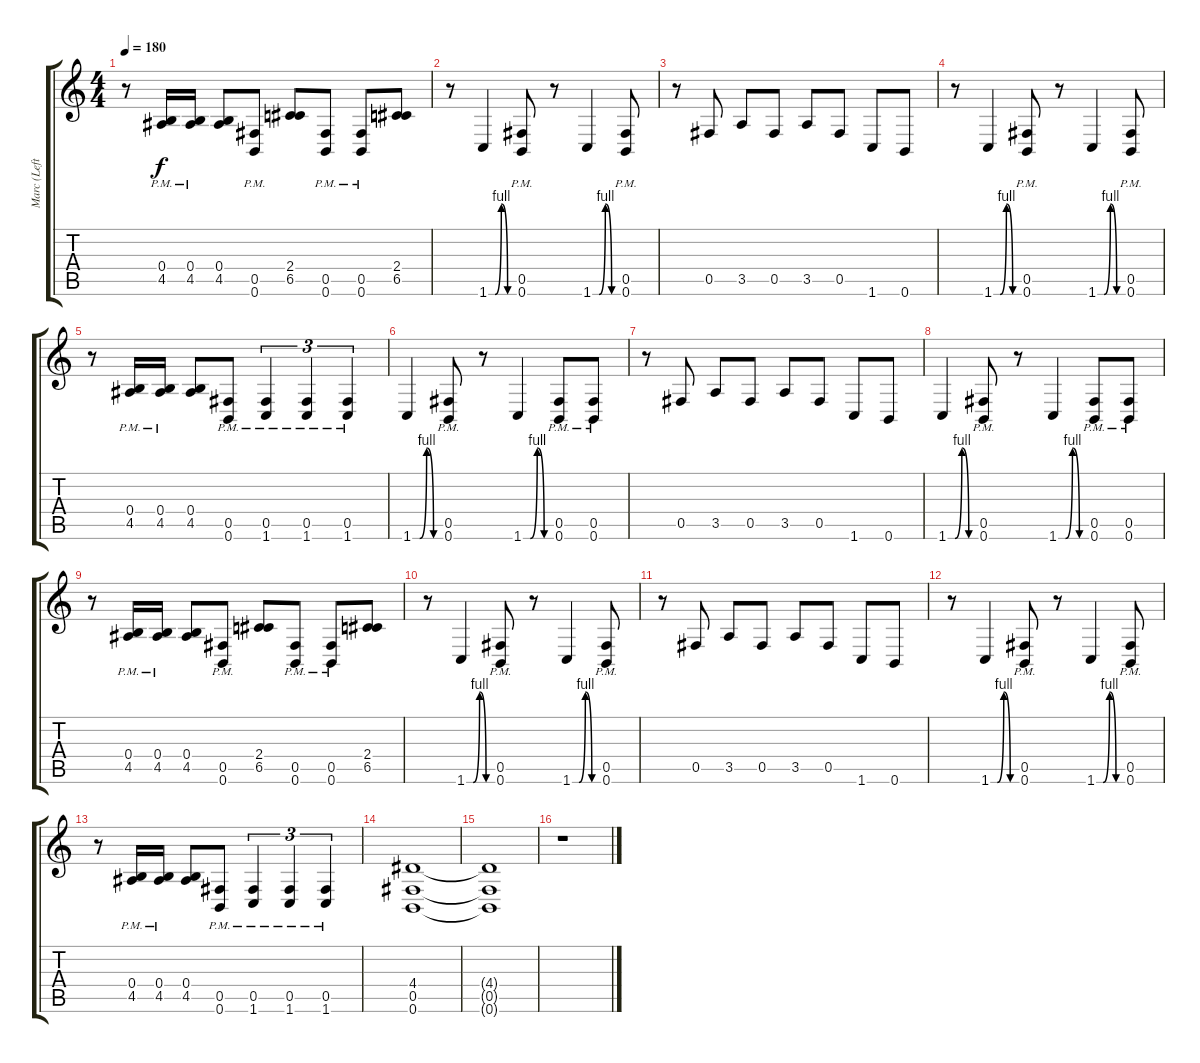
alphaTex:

\track ("Marc (Left)" "Marc (Left") {instrument distortionguitar}
\staff {score tabs}
\tuning (Db4 Ab3 E3 B2 Gb2 B1) {hide}
\ts (4 4)
\tempo 180
\clef g2
\ks c
r.8{dy f} (0.4{pm} 4.5{pm}).16 (0.4{pm} 4.5{pm}).16 (0.4 4.5).8 (0.5{pm} 0.6{pm}).8 (2.4 6.5).8 (0.5{pm} 0.6{pm}).8 (0.5{pm} 0.6{pm}).8 (2.4 6.5).8 |
r.8 1.6{be (custom 0 0 15 0 30 4 45 0 60 0)}.4 (0.5{pm} 0.6{pm}).8 r.8 1.6{be (custom 0 0 15 0 30 4 45 0 60 0)}.4 (0.5{pm} 0.6{pm}).8 |
r.8 0.5.8 3.5.8 0.5.8 3.5.8 0.5.8 1.6.8 0.6.8 |
r.8 1.6{be (custom 0 0 15 0 30 4 45 0 60 0)}.4 (0.5{pm} 0.6{pm}).8 r.8 1.6{be (custom 0 0 15 0 30 4 45 0 60 0)}.4 (0.5{pm} 0.6{pm}).8 |
r.8 (0.4{pm} 4.5{pm}).16 (0.4{pm} 4.5{pm}).16 (0.4 4.5).8 (0.5{pm} 0.6{pm}).8 (0.5{pm} 1.6{pm}).4{tu (3 2)} (0.5{pm} 1.6{pm}).4{tu (3 2)} (0.5{pm} 1.6{pm}).4{tu (3 2)} |
1.6{be (custom 0 0 15 0 30 4 45 0 60 0)}.4 (0.5{pm} 0.6{pm}).8 r.8 1.6{be (custom 0 0 15 0 30 4 45 0 60 0)}.4 (0.5{pm} 0.6{pm}).8 (0.5{pm} 0.6{pm}).8 |
r.8 0.5.8 3.5.8 0.5.8 3.5.8 0.5.8 1.6.8 0.6.8 |
1.6{be (custom 0 0 15 0 30 4 45 0 60 0)}.4 (0.5{pm} 0.6{pm}).8 r.8 1.6{be (custom 0 0 15 0 30 4 45 0 60 0)}.4 (0.5{pm} 0.6{pm}).8 (0.5{pm} 0.6{pm}).8 |
r.8 (0.4{pm} 4.5{pm}).16 (0.4{pm} 4.5{pm}).16 (0.4 4.5).8 (0.5{pm} 0.6{pm}).8 (2.4 6.5).8 (0.5{pm} 0.6{pm}).8 (0.5{pm} 0.6{pm}).8 (2.4 6.5).8 |
r.8 1.6{be (custom 0 0 15 0 30 4 45 0 60 0)}.4 (0.5{pm} 0.6{pm}).8 r.8 1.6{be (custom 0 0 15 0 30 4 45 0 60 0)}.4 (0.5{pm} 0.6{pm}).8 |
r.8 0.5.8 3.5.8 0.5.8 3.5.8 0.5.8 1.6.8 0.6.8 |
r.8 1.6{be (custom 0 0 15 0 30 4 45 0 60 0)}.4 (0.5{pm} 0.6{pm}).8 r.8 1.6{be (custom 0 0 15 0 30 4 45 0 60 0)}.4 (0.5{pm} 0.6{pm}).8 |
r.8 (0.4{pm} 4.5{pm}).16 (0.4{pm} 4.5{pm}).16 (0.4 4.5).8 (0.5{pm} 0.6{pm}).8 (0.5{pm} 1.6{pm}).4{tu (3 2)} (0.5{pm} 1.6{pm}).4{tu (3 2)} (0.5{pm} 1.6{pm}).4{tu (3 2)} |
(4.4 0.5 0.6).1 |
(4.4{t} 0.5{t} 0.6{t}).1 |
r.1
